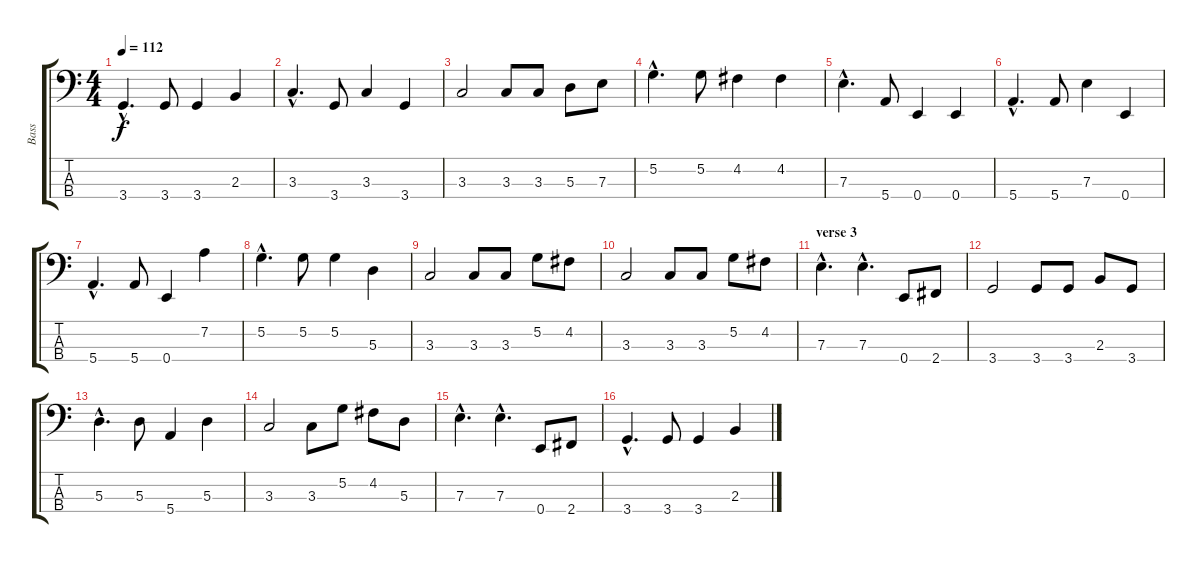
\track ("Bass" "Bass") {instrument electricbasspick}
\staff {score tabs}
\tuning (G2 D2 A1 E1) {hide}
\ts (4 4)
\tempo 112
\clef f4
\ks c
3.4{hac}.4{d dy f} 3.4.8 3.4.4 2.3.4 |
3.3{hac}.4{d} 3.4.8 3.3.4 3.4.4 |
3.3.2 3.3.8 3.3.8 5.3.8 7.3.8 |
5.2{hac}.4{d} 5.2.8 4.2.4 4.2.4 |
7.3{hac}.4{d} 5.4.8 0.4.4 0.4.4 |
5.4{hac}.4{d} 5.4.8 7.3.4 0.4.4 |
5.4{hac}.4{d} 5.4.8 0.4.4 7.2.4 |
5.2{hac}.4{d} 5.2.8 5.2.4 5.3.4 |
3.3.2 3.3.8 3.3.8 5.2.8 4.2.8 |
3.3.2 3.3.8 3.3.8 5.2.8 4.2.8 |
\section ("" "verse 3")
7.3{hac}.4{d} 7.3{hac}.4{d} 0.4.8 2.4.8 |
3.4.2 3.4.8 3.4.8 2.3.8 3.4.8 |
5.3{hac}.4{d} 5.3.8 5.4.4 5.3.4 |
3.3.2 3.3.8 5.2.8 4.2.8 5.3.8 |
7.3{hac}.4{d} 7.3{hac}.4{d} 0.4.8 2.4.8 |
3.4{hac}.4{d} 3.4.8 3.4.4 2.3.4
